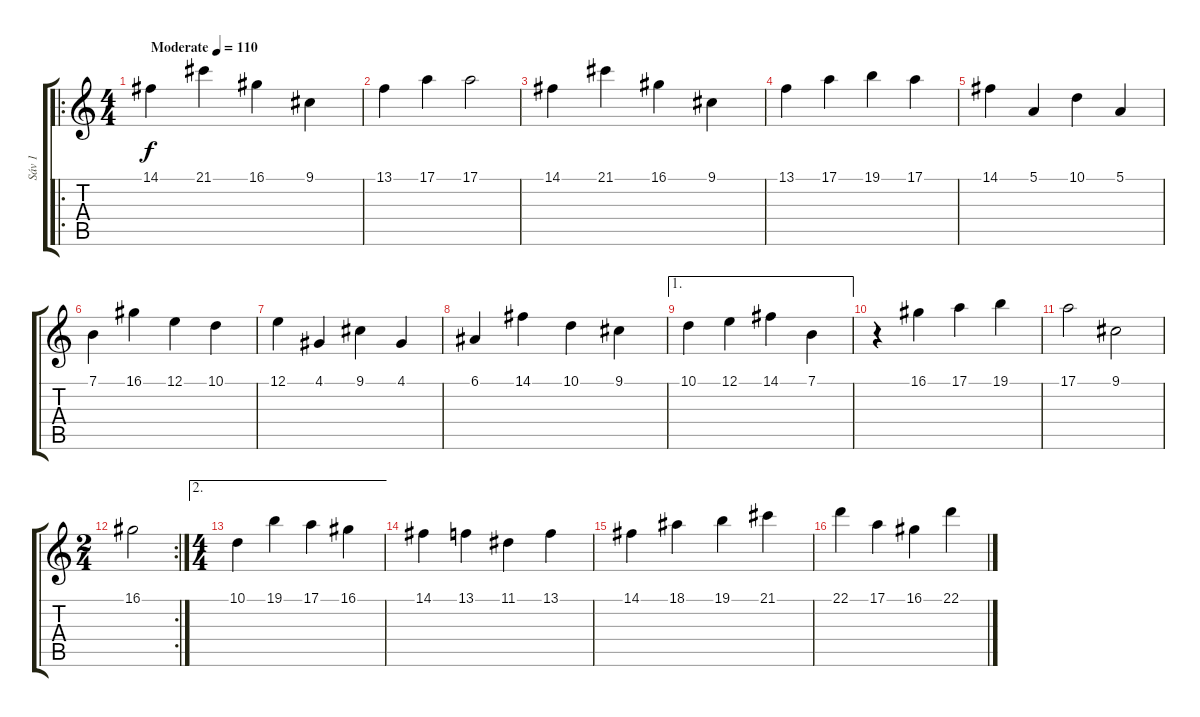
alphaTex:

\track ("Sáv 1" "Sáv 1") {instrument musicbox}
\staff {score tabs}
\tuning (E4 B3 G3 D3 A2 E2) {hide}
\ro
\ts (4 4)
\tempo (110 "Moderate")
\clef g2
\ks c
14.1.4{dy f instrument musicbox} 21.1.4 16.1.4 9.1.4 |
13.1.4 17.1.4 17.1.2 |
14.1.4 21.1.4 16.1.4 9.1.4 |
13.1.4 17.1.4 19.1.4 17.1.4 |
14.1.4 5.1.4 10.1.4 5.1.4 |
7.1.4 16.1.4 12.1.4 10.1.4 |
12.1.4 4.1.4 9.1.4 4.1.4 |
6.1.4 14.1.4 10.1.4 9.1.4 |
\ae 1
10.1.4 12.1.4 14.1.4 7.1.4 |
r.4 16.1.4 17.1.4 19.1.4 |
17.1.2 9.1.2 |
\rc 2
\ts (2 4)
16.1.2 |
\ae 2
\ts (4 4)
10.1.4 19.1.4 17.1.4 16.1.4 |
14.1.4 13.1.4 11.1.4 13.1.4 |
14.1.4 18.1.4 19.1.4 21.1.4 |
22.1.4 17.1.4 16.1.4 22.1.4
